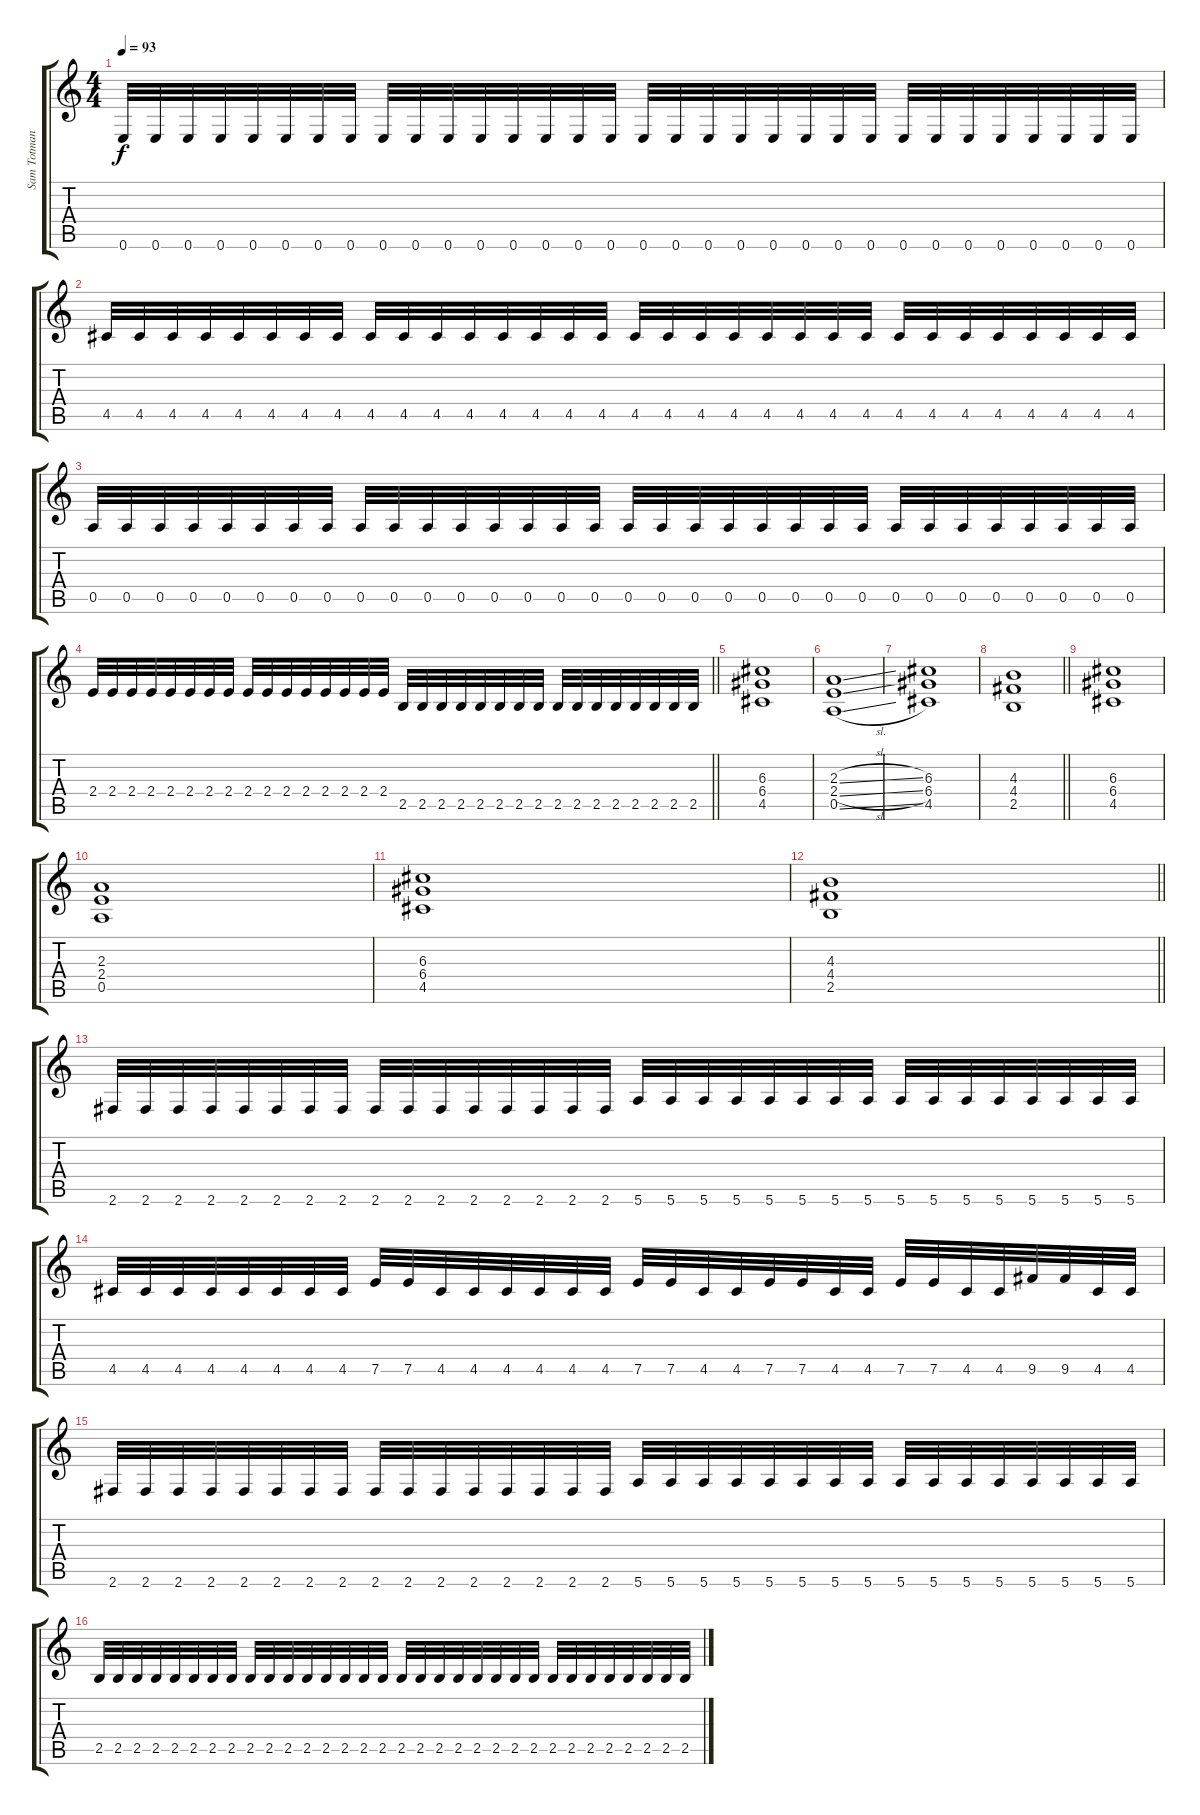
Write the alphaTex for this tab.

\track ("Sam Totman" "Sam Totman") {instrument distortionguitar}
\staff {score tabs}
\tuning (E4 B3 G3 D3 A2 E2) {hide}
\ts (4 4)
\tempo 93
\clef g2
\ks c
0.6.32{dy f} 0.6.32 0.6.32 0.6.32 0.6.32 0.6.32 0.6.32 0.6.32 0.6.32 0.6.32 0.6.32 0.6.32 0.6.32 0.6.32 0.6.32 0.6.32 0.6.32 0.6.32 0.6.32 0.6.32 0.6.32 0.6.32 0.6.32 0.6.32 0.6.32 0.6.32 0.6.32 0.6.32 0.6.32 0.6.32 0.6.32 0.6.32 |
4.5.32 4.5.32 4.5.32 4.5.32 4.5.32 4.5.32 4.5.32 4.5.32 4.5.32 4.5.32 4.5.32 4.5.32 4.5.32 4.5.32 4.5.32 4.5.32 4.5.32 4.5.32 4.5.32 4.5.32 4.5.32 4.5.32 4.5.32 4.5.32 4.5.32 4.5.32 4.5.32 4.5.32 4.5.32 4.5.32 4.5.32 4.5.32 |
0.5.32 0.5.32 0.5.32 0.5.32 0.5.32 0.5.32 0.5.32 0.5.32 0.5.32 0.5.32 0.5.32 0.5.32 0.5.32 0.5.32 0.5.32 0.5.32 0.5.32 0.5.32 0.5.32 0.5.32 0.5.32 0.5.32 0.5.32 0.5.32 0.5.32 0.5.32 0.5.32 0.5.32 0.5.32 0.5.32 0.5.32 0.5.32 |
\barLineRight lightlight
2.4.32 2.4.32 2.4.32 2.4.32 2.4.32 2.4.32 2.4.32 2.4.32 2.4.32 2.4.32 2.4.32 2.4.32 2.4.32 2.4.32 2.4.32 2.4.32 2.5.32 2.5.32 2.5.32 2.5.32 2.5.32 2.5.32 2.5.32 2.5.32 2.5.32 2.5.32 2.5.32 2.5.32 2.5.32 2.5.32 2.5.32 2.5.32 |
(6.3 6.4 4.5).1 |
(2.3{sl} 2.4{sl} 0.5{sl}).1 |
(6.3 6.4 4.5).1 |
\barLineRight lightlight
(4.3 4.4 2.5).1 |
(6.3 6.4 4.5).1 |
(2.3 2.4 0.5).1 |
(6.3 6.4 4.5).1 |
\barLineRight lightlight
(4.3 4.4 2.5).1 |
2.6.32 2.6.32 2.6.32 2.6.32 2.6.32 2.6.32 2.6.32 2.6.32 2.6.32 2.6.32 2.6.32 2.6.32 2.6.32 2.6.32 2.6.32 2.6.32 5.6.32 5.6.32 5.6.32 5.6.32 5.6.32 5.6.32 5.6.32 5.6.32 5.6.32 5.6.32 5.6.32 5.6.32 5.6.32 5.6.32 5.6.32 5.6.32 |
4.5.32 4.5.32 4.5.32 4.5.32 4.5.32 4.5.32 4.5.32 4.5.32 7.5.32 7.5.32 4.5.32 4.5.32 4.5.32 4.5.32 4.5.32 4.5.32 7.5.32 7.5.32 4.5.32 4.5.32 7.5.32 7.5.32 4.5.32 4.5.32 7.5.32 7.5.32 4.5.32 4.5.32 9.5.32 9.5.32 4.5.32 4.5.32 |
2.6.32 2.6.32 2.6.32 2.6.32 2.6.32 2.6.32 2.6.32 2.6.32 2.6.32 2.6.32 2.6.32 2.6.32 2.6.32 2.6.32 2.6.32 2.6.32 5.6.32 5.6.32 5.6.32 5.6.32 5.6.32 5.6.32 5.6.32 5.6.32 5.6.32 5.6.32 5.6.32 5.6.32 5.6.32 5.6.32 5.6.32 5.6.32 |
2.5.32 2.5.32 2.5.32 2.5.32 2.5.32 2.5.32 2.5.32 2.5.32 2.5.32 2.5.32 2.5.32 2.5.32 2.5.32 2.5.32 2.5.32 2.5.32 2.5.32 2.5.32 2.5.32 2.5.32 2.5.32 2.5.32 2.5.32 2.5.32 2.5.32 2.5.32 2.5.32 2.5.32 2.5.32 2.5.32 2.5.32 2.5.32
